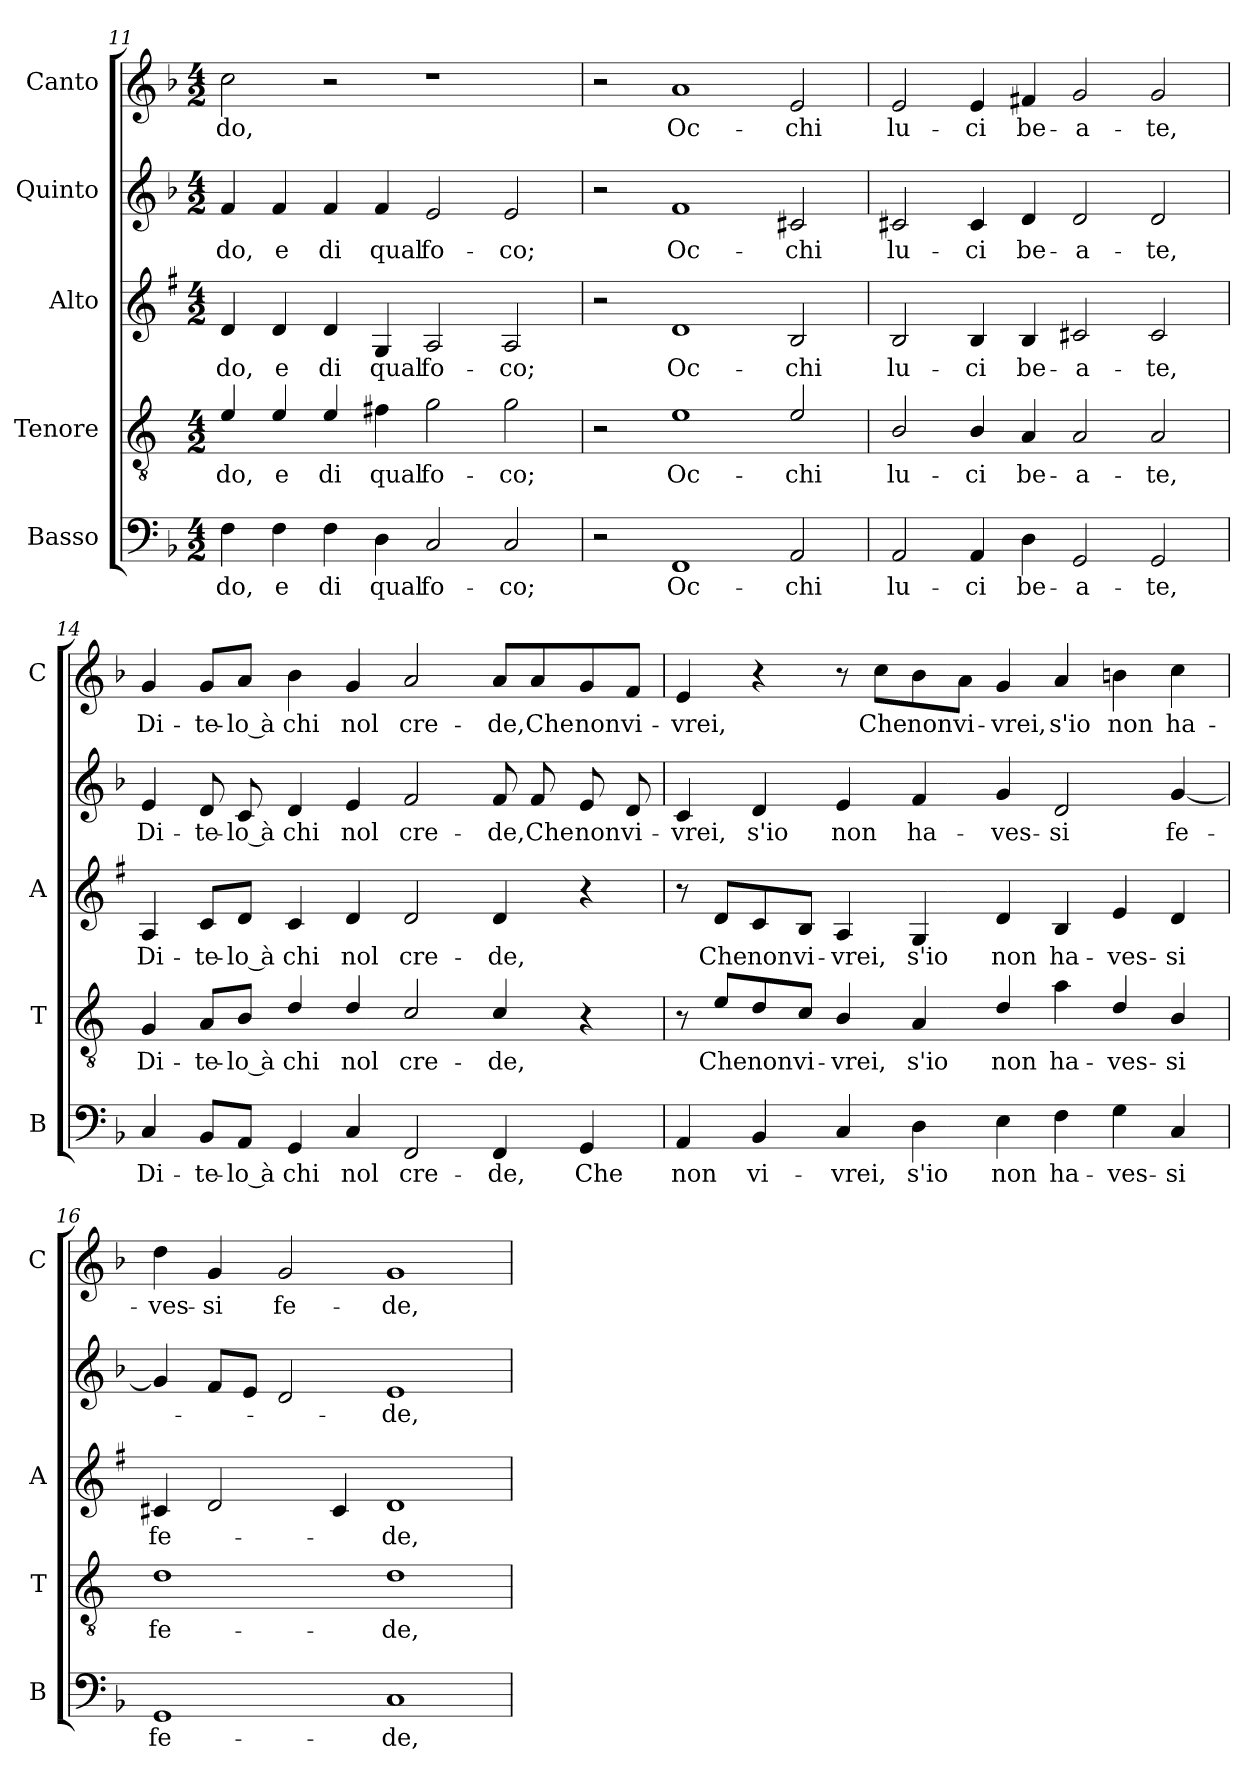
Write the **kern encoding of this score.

**kern	**text	**kern	**text	**kern	**text	**kern	**text	**kern	**text
*part5	*part5	*part4	*part4	*part3	*part3	*part2	*part2	*part1	*part1
*staff5	*staff5	*staff4	*staff4	*staff3	*staff3	*staff2	*staff2	*staff1	*staff1
*I"Basso	*	*I"Tenore	*	*I"Alto	*	*I"Quinto	*	*I"Canto	*
*I'B	*	*I'T	*	*I'A	*	*	*	*I'C	*
*clefF4	*	*clefGv2	*	*clefG2	*	*clefG2	*	*clefG2	*
*	*	*ITrd4c7	*	*ITrd1c2	*	*	*	*	*
*k[b-]	*	*k[b-]	*	*k[b-]	*	*k[b-]	*	*k[b-]	*
*F:	*	*F:	*	*F:	*	*F:	*	*F:	*
*M4/2	*	*M4/2	*	*M4/2	*	*M4/2	*	*M4/2	*
=11	=11	=11	=11	=11	=11	=11	=11	=11	=11
!	!LO:LY:b	!	!LO:LY:b	!	!LO:LY:b	!	!LO:LY:b	!	!LO:LY:b
4F\	-do,	4A/	-do,	4c/	-do,	4f/	-do,	2cc\	-do,
!	!LO:LY:b	!	!LO:LY:b	!	!LO:LY:b	!	!LO:LY:b	!	!
4F\	e	4A/	e	4c/	e	4f/	e	.	.
!	!LO:LY:b	!	!LO:LY:b	!	!LO:LY:b	!	!LO:LY:b	!	!
4F\	di	4A/	di	4c/	di	4f/	di	2r	.
!	!LO:LY:b	!	!LO:LY:b	!	!LO:LY:b	!	!LO:LY:b	!	!
4D\	qual	4Bn\	qual	4F/	qual	4f/	qual	.	.
!	!LO:LY:b	!	!LO:LY:b	!	!LO:LY:b	!	!LO:LY:b	!	!
2C/	fo-	2c\	fo-	2G/	fo-	2e/	fo-	1r	.
!	!LO:LY:b	!	!LO:LY:b	!	!LO:LY:b	!	!LO:LY:b	!	!
2C/	-co;	2c\	-co;	2G/	-co;	2e/	-co;	.	.
=12	=12	=12	=12	=12	=12	=12	=12	=12	=12
2r	.	2r	.	2r	.	2r	.	2r	.
!	!LO:LY:b	!	!LO:LY:b	!	!LO:LY:b	!	!LO:LY:b	!	!LO:LY:b
1FF	Oc-	1A	Oc-	1c	Oc-	1f	Oc-	1a	Oc-
!	!LO:LY:b	!	!LO:LY:b	!	!LO:LY:b	!	!LO:LY:b	!	!LO:LY:b
2AA/	-chi	2A/	-chi	2A/	-chi	2c#X/	-chi	2e/	-chi
!!LO:LB:g=z
=13	=13	=13	=13	=13	=13	=13	=13	=13	=13
!	!LO:LY:b	!	!LO:LY:b	!	!LO:LY:b	!	!LO:LY:b	!	!LO:LY:b
2AA/	lu-	2E/	lu-	2A/	lu-	2c#X/	lu-	2e/	lu-
!	!LO:LY:b	!	!LO:LY:b	!	!LO:LY:b	!	!LO:LY:b	!	!LO:LY:b
4AA/	-ci	4E/	-ci	4A/	-ci	4c#/	-ci	4e/	-ci
!	!LO:LY:b	!	!LO:LY:b	!	!LO:LY:b	!	!LO:LY:b	!	!LO:LY:b
4D\	be-	4D/	be-	4A/	be-	4d/	be-	4f#X/	be-
!	!LO:LY:b	!	!LO:LY:b	!	!LO:LY:b	!	!LO:LY:b	!	!LO:LY:b
2GG/	-a-	2D/	-a-	2Bn/	-a-	2d/	-a-	2g/	-a-
!	!LO:LY:b	!	!LO:LY:b	!	!LO:LY:b	!	!LO:LY:b	!	!LO:LY:b
2GG/	-te,	2D/	-te,	2B/	-te,	2d/	-te,	2g/	-te,
=14	=14	=14	=14	=14	=14	=14	=14	=14	=14
!	!LO:LY:b	!	!LO:LY:b	!	!LO:LY:b	!	!LO:LY:b	!	!LO:LY:b
4C/	Di-	4C/	Di-	4G/	Di-	4e/	Di-	4g/	Di-
!	!LO:LY:b	!	!LO:LY:b	!	!LO:LY:b	!	!LO:LY:b	!	!LO:LY:b
8BB-/L	-te-	8D/L	-te-	8B-/L	-te-	8d/	-te-	8g/L	-te-
!	!LO:LY:b	!	!LO:LY:b	!	!LO:LY:b	!	!LO:LY:b	!	!LO:LY:b
8AA/J	-lo à	8E/J	-lo à	8c/J	-lo à	8c/	-lo à	8a/J	-lo à
!	!LO:LY:b	!	!LO:LY:b	!	!LO:LY:b	!	!LO:LY:b	!	!LO:LY:b
4GG/	chi	4G/	chi	4B-/	chi	4d/	chi	4b-\	chi
!	!LO:LY:b	!	!LO:LY:b	!	!LO:LY:b	!	!LO:LY:b	!	!LO:LY:b
4C/	nol	4G/	nol	4c/	nol	4e/	nol	4g/	nol
!	!LO:LY:b	!	!LO:LY:b	!	!LO:LY:b	!	!LO:LY:b	!	!LO:LY:b
2FF/	cre-	2F/	cre-	2c/	cre-	2f/	cre-	2a/	cre-
!	!LO:LY:b	!	!LO:LY:b	!	!LO:LY:b	!	!LO:LY:b	!	!LO:LY:b
4FF/	-de,	4F/	-de,	4c/	-de,	8f/	-de,	8a/L	-de,
!	!	!	!	!	!	!	!LO:LY:b	!	!LO:LY:b
.	.	.	.	.	.	8f/	Che	8a/	Che
!	!LO:LY:b	!	!	!	!	!	!LO:LY:b	!	!LO:LY:b
4GG/	Che	4r	.	4r	.	8e/	non	8g/	non
!	!	!	!	!	!	!	!LO:LY:b	!	!LO:LY:b
.	.	.	.	.	.	8d/	vi-	8f/J	vi-
=15	=15	=15	=15	=15	=15	=15	=15	=15	=15
!	!LO:LY:b	!	!	!	!	!	!LO:LY:b	!	!LO:LY:b
4AA/	non	8r	.	8r	.	4c/	-vrei,	4e/	-vrei,
!	!	!	!LO:LY:b	!	!LO:LY:b	!	!	!	!
.	.	8A/L	Che	8c/L	Che	.	.	.	.
!	!LO:LY:b	!	!LO:LY:b	!	!LO:LY:b	!	!LO:LY:b	!	!
4BB-/	vi-	8G/	non	8B-/	non	4d/	s'io	4r	.
!	!	!	!LO:LY:b	!	!LO:LY:b	!	!	!	!
.	.	8F/J	vi-	8A/J	vi-	.	.	.	.
!	!LO:LY:b	!	!LO:LY:b	!	!LO:LY:b	!	!LO:LY:b	!	!
4C/	-vrei,	4E/	-vrei,	4G/	-vrei,	4e/	non	8r	.
!	!	!	!	!	!	!	!	!	!LO:LY:b
.	.	.	.	.	.	.	.	8cc\L	Che
!	!LO:LY:b	!	!LO:LY:b	!	!LO:LY:b	!	!LO:LY:b	!	!LO:LY:b
4D\	s'io	4D/	s'io	4F/	s'io	4f/	ha-	8b-\	non
!	!	!	!	!	!	!	!	!	!LO:LY:b
.	.	.	.	.	.	.	.	8a\J	vi-
!	!LO:LY:b	!	!LO:LY:b	!	!LO:LY:b	!	!LO:LY:b	!	!LO:LY:b
4E\	non	4G/	non	4c/	non	4g/	-ves-	4g/	-vrei,
!	!LO:LY:b	!	!LO:LY:b	!	!LO:LY:b	!	!LO:LY:b	!	!LO:LY:b
4F\	ha-	4d\	ha-	4A/	ha-	2d/	-si	4a/	s'io
!	!LO:LY:b	!	!LO:LY:b	!	!LO:LY:b	!	!	!	!LO:LY:b
4G\	-ves-	4G/	-ves-	4d/	-ves-	.	.	4bn\	non
!	!LO:LY:b	!	!LO:LY:b	!	!LO:LY:b	!	!LO:LY:b	!	!LO:LY:b
4C/	-si	4E/	-si	4c/	-si	[4g/	fe-	4cc\	ha-
!!LO:PB:g=z
=16	=16	=16	=16	=16	=16	=16	=16	=16	=16
!	!LO:LY:b	!	!LO:LY:b	!	!LO:LY:b	!	!	!	!LO:LY:b
1GG	fe-	1G	fe-	4Bn/	fe-	4g/]	.	4dd\	-ves-
!	!	!	!	!	!	!	!	!	!LO:LY:b
.	.	.	.	2c/	.	8f/L	.	4g/	-si
.	.	.	.	.	.	8e/J	.	.	.
!	!	!	!	!	!	!	!	!	!LO:LY:b
.	.	.	.	.	.	2d/	.	2g/	fe-
.	.	.	.	4B/	.	.	.	.	.
!	!LO:LY:b	!	!LO:LY:b	!	!LO:LY:b	!	!LO:LY:b	!	!LO:LY:b
1C	-de,	1G	-de,	1c	-de,	1e	-de,	1g	-de,
=	=	=	=	=	=	=	=	=	=
*-	*-	*-	*-	*-	*-	*-	*-	*-	*-
